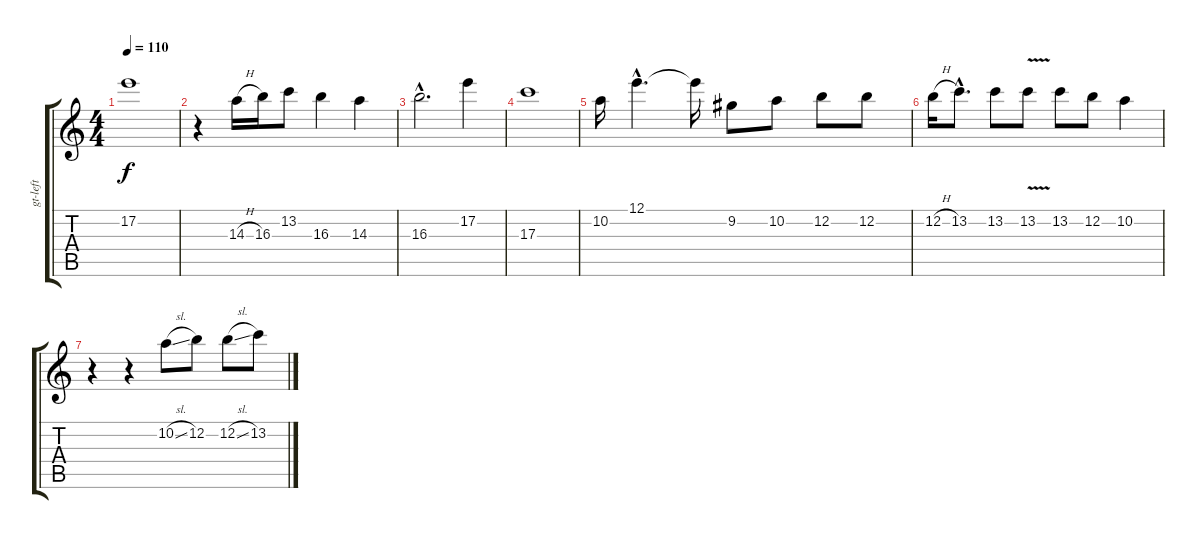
\track ("gt-left" "gt-left") {instrument electricguitarclean}
\staff {score tabs}
\tuning (E4 B3 G3 D3 A2 E2) {hide}
\ts (4 4)
\tempo 110
\clef g2
\ks c
17.2.1{dy f} |
r.4 14.3{h}.16 16.3.16 13.2.8 16.3.4 14.3.4 |
16.3{hac}.2{d} 17.2.4 |
17.3.1 |
10.2.16 12.1{hac}.4{d} 12.1{t}.16 9.2.8 10.2.8 12.2.8 12.2.8 |
12.2{h}.16{volume 8} 13.2{hac}.8{d} 13.2.8 13.2{v}.8 13.2.8 12.2.8 10.2.4 |
r.4{volume 6} r.4 10.2{sl}.8{volume 3} 12.2.8 12.2{sl}.8 13.2.8
